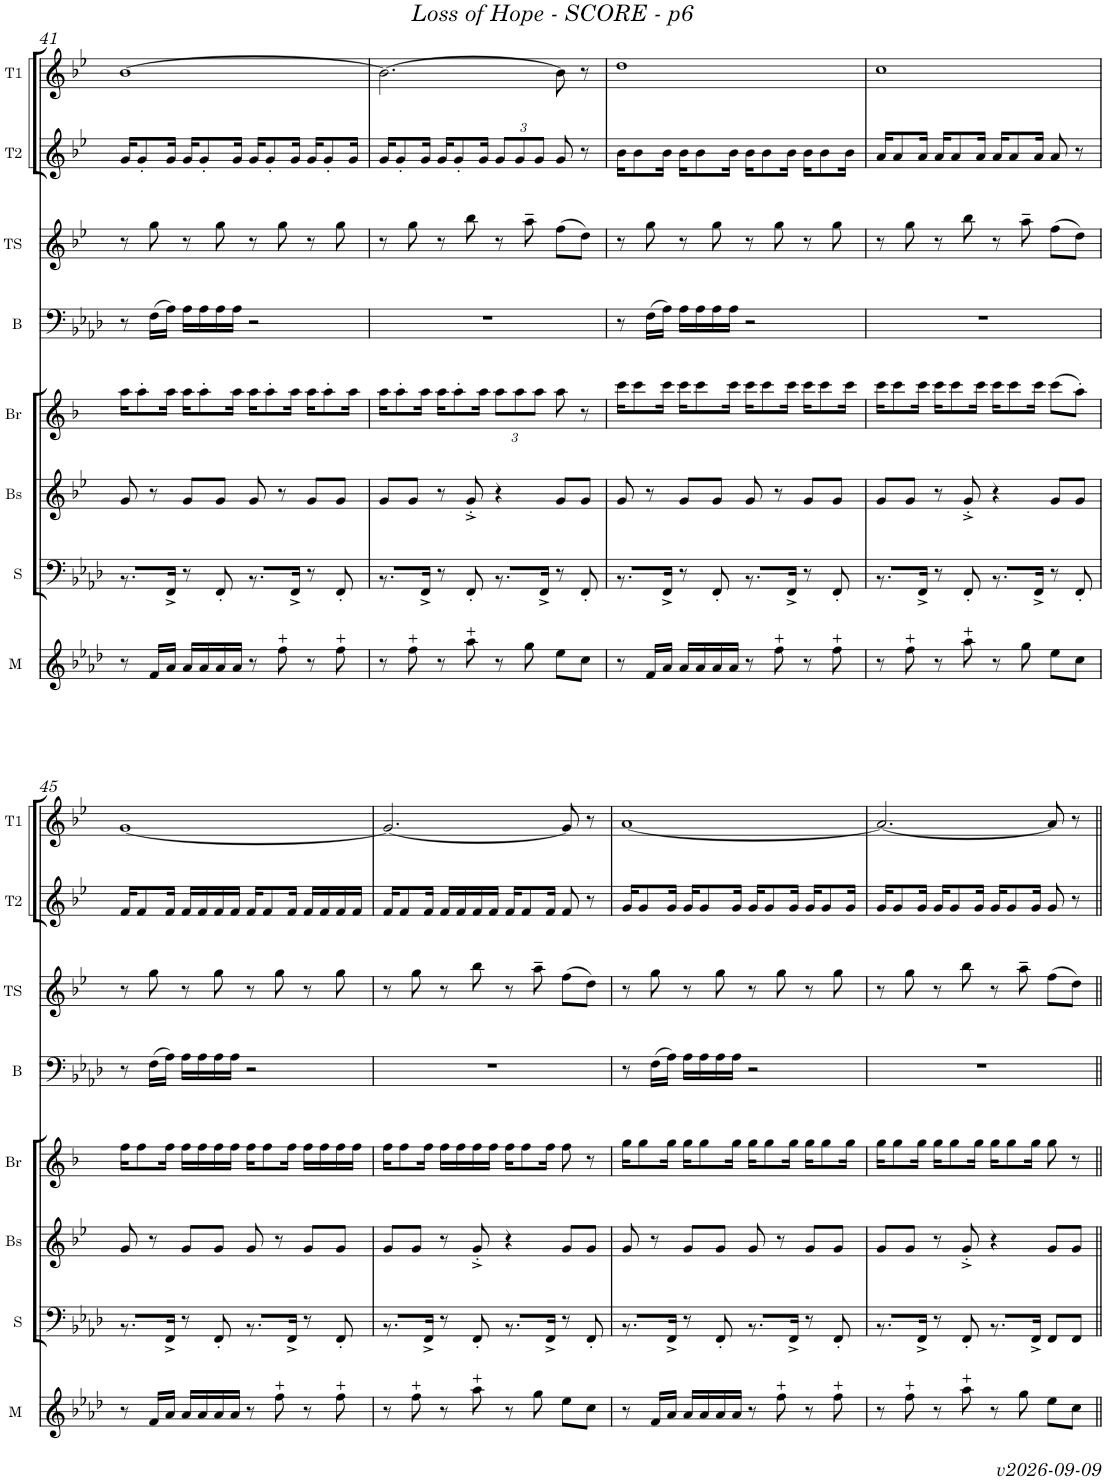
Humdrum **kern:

**kern	**kern	**kern	**kern	**kern	**kern	**kern	**kern
*part8	*part7	*part6	*part5	*part4	*part3	*part2	*part1
*staff8	*staff7	*staff6	*staff5	*staff4	*staff3	*staff2	*staff1
*I"Marimba	*I"Sousa	*I"Bass Sax	*I"Bari Sax	*I"Trombone	*I"Tenor Sax	*I"Trumpet 2	*I"Trumpet 1
*I'M	*I'S	*I'Bs	*I'Br	*	*I'TS	*I'T2	*I'T1
!!LO:PB:g=z
*clefG2	*clefF4	*clefG2	*clefG2	*clefF4	*clefG2	*clefG2	*clefG2
*	*	*Trd15c26	*Trd12c21	*	*Trd8c14	*Trd1c2	*Trd1c2
*k[b-e-a-d-]	*k[b-e-a-d-]	*k[b-e-]	*k[b-]	*k[b-e-a-d-]	*k[b-e-]	*k[b-e-]	*k[b-e-]
*M4/4	*M4/4	*M4/4	*M4/4	*M4/4	*M4/4	*M4/4	*M4/4
=41	=41	=41	=41	=41	=41	=41	=41
8r	8.r	8g/	16aa\KL	8r	8r	16g/KL	[1b-
.	.	.	8aa'\	.	.	8g'/	.
16f/LL	.	8r	.	(16F\LL	8gg\	.	.
16a-/JJ	16FF^/Jk	.	16aa\Jk	16A-\JJ)	.	16g/Jk	.
16a-/LL	8r	8g/L	16aa\KL	16A-\LL	8r	16g/KL	.
16a-/	.	.	8aa'\	16A-\	.	8g'/	.
16a-/	8FF'/	8g/J	.	16A-\	8gg\	.	.
16a-/JJ	.	.	16aa\Jk	16A-\JJ	.	16g/Jk	.
8r	8.r	8g/	16aa\KL	2r	8r	16g/KL	.
.	.	.	8aa'\	.	.	8g'/	.
8ff\	.	8r	.	.	8gg\	.	.
.	16FF^/Jk	.	16aa\Jk	.	.	16g/Jk	.
8r	8r	8g/L	16aa\KL	.	8r	16g/KL	.
.	.	.	8aa'\	.	.	8g'/	.
8ff\	8FF'/	8g/J	.	.	8gg\	.	.
.	.	.	16aa\Jk	.	.	16g/Jk	.
=42	=42	=42	=42	=42	=42	=42	=42
8r	8.r	8g/L	16aa\KL	1r	8r	16g/KL	2.b-\_
.	.	.	8aa'\	.	.	8g'/	.
8ff\	.	8g/J	.	.	8gg\	.	.
.	16FF^/Jk	.	16aa\Jk	.	.	16g/Jk	.
8r	8r	8r	16aa\KL	.	8r	16g/KL	.
.	.	.	8aa'\	.	.	8g'/	.
8aa-\	8FF'/	8g'^/	.	.	8bb-\	.	.
.	.	.	16aa\Jk	.	.	16g/Jk	.
*	*	*	*Xbrackettup	*	*	*Xbrackettup	*
8r	8.r	4r	12aa\L	.	8r	12g/L	.
.	.	.	12aa\	.	.	12g/	.
8gg\	.	.	.	.	8aa~\	.	.
.	.	.	12aa\J	.	.	12g/J	.
.	16FF^/Jk	.	.	.	.	.	.
8ee-\L	8r	8g/L	8aa\	.	(8ff\L	8g/	8b-\]
8cc\J	8FF'/	8g/J	8r	.	8dd\J)	8r	8r
=43	=43	=43	=43	=43	=43	=43	=43
8r	8.r	8g/	16ccc\KL	8r	8r	16b-\KL	1dd
.	.	.	8ccc\	.	.	8b-\	.
16f/LL	.	8r	.	(16F\LL	8gg\	.	.
16a-/JJ	16FF^/Jk	.	16ccc\Jk	16A-\JJ)	.	16b-\Jk	.
16a-/LL	8r	8g/L	16ccc\KL	16A-\LL	8r	16b-\KL	.
16a-/	.	.	8ccc\	16A-\	.	8b-\	.
16a-/	8FF'/	8g/J	.	16A-\	8gg\	.	.
16a-/JJ	.	.	16ccc\Jk	16A-\JJ	.	16b-\Jk	.
8r	8.r	8g/	16ccc\KL	2r	8r	16b-\KL	.
.	.	.	8ccc\	.	.	8b-\	.
8ff\	.	8r	.	.	8gg\	.	.
.	16FF^/Jk	.	16ccc\Jk	.	.	16b-\Jk	.
8r	8r	8g/L	16ccc\KL	.	8r	16b-\KL	.
.	.	.	8ccc\	.	.	8b-\	.
8ff\	8FF'/	8g/J	.	.	8gg\	.	.
.	.	.	16ccc\Jk	.	.	16b-\Jk	.
=44	=44	=44	=44	=44	=44	=44	=44
8r	8.r	8g/L	16ccc\KL	1r	8r	16a/KL	1cc
.	.	.	8ccc\	.	.	8a/	.
8ff\	.	8g/J	.	.	8gg\	.	.
.	16FF^/Jk	.	16ccc\Jk	.	.	16a/Jk	.
8r	8r	8r	16ccc\KL	.	8r	16a/KL	.
.	.	.	8ccc\	.	.	8a/	.
8aa-\	8FF'/	8g'^/	.	.	8bb-\	.	.
.	.	.	16ccc\Jk	.	.	16a/Jk	.
8r	8.r	4r	16ccc\KL	.	8r	16a/KL	.
.	.	.	8ccc\	.	.	8a/	.
8gg\	.	.	.	.	8aa~\	.	.
.	16FF^/Jk	.	16ccc\Jk	.	.	16a/Jk	.
8ee-\L	8r	8g/L	(8ccc\L	.	(8ff\L	8a/	.
8cc\J	8FF'/	8g/J	8aa'\J)	.	8dd\J)	8r	.
!!LO:LB:g=z
=45	=45	=45	=45	=45	=45	=45	=45
8r	8.r	8g/	16ff\KL	8r	8r	16f/KL	[1g
.	.	.	8ff\	.	.	8f/	.
16f/LL	.	8r	.	(16F\LL	8gg\	.	.
16a-/JJ	16FF^/Jk	.	16ff\Jk	16A-\JJ)	.	16f/Jk	.
16a-/LL	8r	8g/L	16ff\LL	16A-\LL	8r	16f/LL	.
16a-/	.	.	16ff\	16A-\	.	16f/	.
16a-/	8FF'/	8g/J	16ff\	16A-\	8gg\	16f/	.
16a-/JJ	.	.	16ff\JJ	16A-\JJ	.	16f/JJ	.
8r	8.r	8g/	16ff\KL	2r	8r	16f/KL	.
.	.	.	8ff\	.	.	8f/	.
8ff\	.	8r	.	.	8gg\	.	.
.	16FF^/Jk	.	16ff\Jk	.	.	16f/Jk	.
8r	8r	8g/L	16ff\LL	.	8r	16f/LL	.
.	.	.	16ff\	.	.	16f/	.
8ff\	8FF'/	8g/J	16ff\	.	8gg\	16f/	.
.	.	.	16ff\JJ	.	.	16f/JJ	.
=46	=46	=46	=46	=46	=46	=46	=46
8r	8.r	8g/L	16ff\KL	1r	8r	16f/KL	2.g/_
.	.	.	8ff\	.	.	8f/	.
8ff\	.	8g/J	.	.	8gg\	.	.
.	16FF^/Jk	.	16ff\Jk	.	.	16f/Jk	.
8r	8r	8r	16ff\LL	.	8r	16f/LL	.
.	.	.	16ff\	.	.	16f/	.
8aa-\	8FF'/	8g'^/	16ff\	.	8bb-\	16f/	.
.	.	.	16ff\JJ	.	.	16f/JJ	.
8r	8.r	4r	16ff\KL	.	8r	16f/KL	.
.	.	.	8ff\	.	.	8f/	.
8gg\	.	.	.	.	8aa~\	.	.
.	16FF^/Jk	.	16ff\Jk	.	.	16f/Jk	.
8ee-\L	8r	8g/L	8ff\	.	(8ff\L	8f/	8g/]
8cc\J	8FF'/	8g/J	8r	.	8dd\J)	8r	8r
=47	=47	=47	=47	=47	=47	=47	=47
8r	8.r	8g/	16gg\KL	8r	8r	16g/KL	[1a
.	.	.	8gg\	.	.	8g/	.
16f/LL	.	8r	.	(16F\LL	8gg\	.	.
16a-/JJ	16FF^/Jk	.	16gg\Jk	16A-\JJ)	.	16g/Jk	.
16a-/LL	8r	8g/L	16gg\KL	16A-\LL	8r	16g/KL	.
16a-/	.	.	8gg\	16A-\	.	8g/	.
16a-/	8FF'/	8g/J	.	16A-\	8gg\	.	.
16a-/JJ	.	.	16gg\Jk	16A-\JJ	.	16g/Jk	.
8r	8.r	8g/	16gg\KL	2r	8r	16g/KL	.
.	.	.	8gg\	.	.	8g/	.
8ff\	.	8r	.	.	8gg\	.	.
.	16FF^/Jk	.	16gg\Jk	.	.	16g/Jk	.
8r	8r	8g/L	16gg\KL	.	8r	16g/KL	.
.	.	.	8gg\	.	.	8g/	.
8ff\	8FF'/	8g/J	.	.	8gg\	.	.
.	.	.	16gg\Jk	.	.	16g/Jk	.
=48	=48	=48	=48	=48	=48	=48	=48
8r	8.r	8g/L	16gg\KL	1r	8r	16g/KL	2.a/_
.	.	.	8gg\	.	.	8g/	.
8ff\	.	8g/J	.	.	8gg\	.	.
.	16FF^/Jk	.	16gg\Jk	.	.	16g/Jk	.
8r	8r	8r	16gg\KL	.	8r	16g/KL	.
.	.	.	8gg\	.	.	8g/	.
8aa-\	8FF'/	8g'^/	.	.	8bb-\	.	.
.	.	.	16gg\Jk	.	.	16g/Jk	.
8r	8.r	4r	16gg\KL	.	8r	16g/KL	.
.	.	.	8gg\	.	.	8g/	.
8gg\	.	.	.	.	8aa~\	.	.
.	16FF^/Jk	.	16gg\Jk	.	.	16g/Jk	.
8ee-\L	8FF/L	8g/L	8gg\	.	(8ff\L	8g/	8a/]
8cc\J	8FF/J	8g/J	8r	.	8dd\J)	8r	8r
=||	=||	=||	=||	=||	=||	=||	=||
*-	*-	*-	*-	*-	*-	*-	*-
